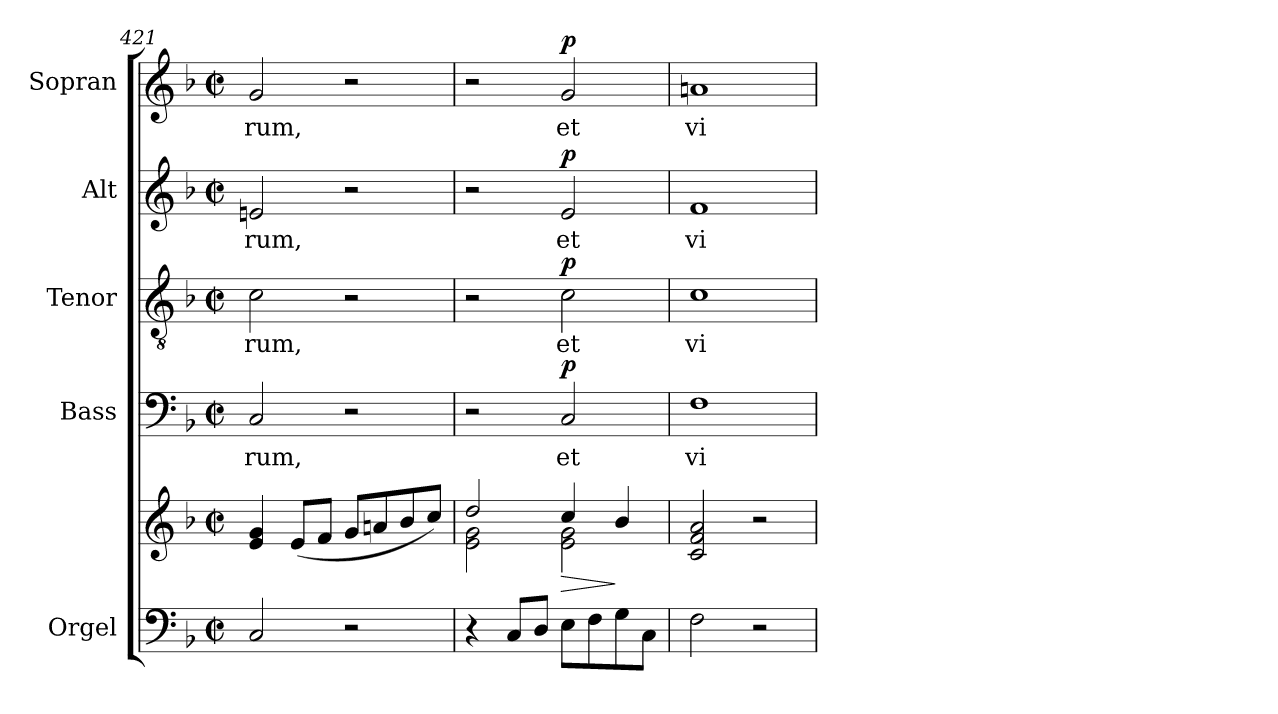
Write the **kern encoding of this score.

**kern	**kern	**dynam	**kern	**text	**dynam	**kern	**text	**dynam	**kern	**text	**dynam	**kern	**text	**dynam
*part5	*part5	*part5	*part4	*part4	*part4	*part3	*part3	*part3	*part2	*part2	*part2	*part1	*part1	*part1
*staff6	*staff5	*staff5/6	*staff4	*staff4	*staff4	*staff3	*staff3	*staff3	*staff2	*staff2	*staff2	*staff1	*staff1	*staff1
*I"Orgel	*	*	*I"Bass	*	*	*I"Tenor	*	*	*I"Alt	*	*	*I"Sopran	*	*
*I'Org.	*	*	*I'B.	*	*	*I'T.	*	*	*I'A.	*	*	*I'S.	*	*
*clefF4	*clefG2	*	*clefF4	*	*	*clefGv2	*	*	*clefG2	*	*	*clefG2	*	*
*k[b-]	*k[b-]	*	*k[b-]	*	*	*k[b-]	*	*	*k[b-]	*	*	*k[b-]	*	*
*F:	*F:	*	*F:	*	*	*F:	*	*	*F:	*	*	*F:	*	*
*M2/2	*M2/2	*	*M2/2	*	*	*M2/2	*	*	*M2/2	*	*	*M2/2	*	*
*met(c|)	*met(c|)	*	*met(c|)	*	*	*met(c|)	*	*	*met(c|)	*	*	*met(c|)	*	*
=421	=421	=421	=421	=421	=421	=421	=421	=421	=421	=421	=421	=421	=421	=421
!	!	!	!	!LO:LY:b	!	!	!LO:LY:b	!	!	!LO:LY:b	!	!	!LO:LY:b	!
2C/	4e/ 4g/	.	2C/	-rum,	.	2c\	-rum,	.	2en/	-rum,	.	2g/	-rum,	.
.	(<8e/L	.	.	.	.	.	.	.	.	.	.	.	.	.
.	8f/J	.	.	.	.	.	.	.	.	.	.	.	.	.
2r	8g/L	.	2r	.	.	2r	.	.	2r	.	.	2r	.	.
.	8an/	.	.	.	.	.	.	.	.	.	.	.	.	.
.	8b-/	.	.	.	.	.	.	.	.	.	.	.	.	.
.	8cc/J)	.	.	.	.	.	.	.	.	.	.	.	.	.
=422	=422	=422	=422	=422	=422	=422	=422	=422	=422	=422	=422	=422	=422	=422
*	*^	*	*	*	*	*	*	*	*	*	*	*	*	*
4r	2dd/	2e\ 2g\	.	2r	.	.	2r	.	.	2r	.	.	2r	.	.
8C/L	.	.	.	.	.	.	.	.	.	.	.	.	.	.	.
8D/J	.	.	.	.	.	.	.	.	.	.	.	.	.	.	.
!	!	!	!LO:HP:b	!	!LO:LY:b	!LO:DY:a	!	!LO:LY:b	!LO:DY:a	!	!LO:LY:b	!LO:DY:a	!	!LO:LY:b	!LO:DY:a
8E\L	4cc/	2e\ 2g\	>	2C/	et	p	2c\	et	p	2e/	et	p	2g/	et	p
8F\	.	.	.	.	.	.	.	.	.	.	.	.	.	.	.
8G\	4b-/	.	]	.	.	.	.	.	.	.	.	.	.	.	.
8C\J	.	.	.	.	.	.	.	.	.	.	.	.	.	.	.
*	*v	*v	*	*	*	*	*	*	*	*	*	*	*	*	*
=423	=423	=423	=423	=423	=423	=423	=423	=423	=423	=423	=423	=423	=423	=423
!	!	!	!	!LO:LY:b	!	!	!LO:LY:b	!	!	!LO:LY:b	!	!	!LO:LY:b	!
2F\	2c/ 2f/ 2a/	.	1F	vi-	.	1c	vi-	.	1f	vi-	.	1an	vi-	.
2r	2r	.	.	.	.	.	.	.	.	.	.	.	.	.
=	=	=	=	=	=	=	=	=	=	=	=	=	=	=
*-	*-	*-	*-	*-	*-	*-	*-	*-	*-	*-	*-	*-	*-	*-
